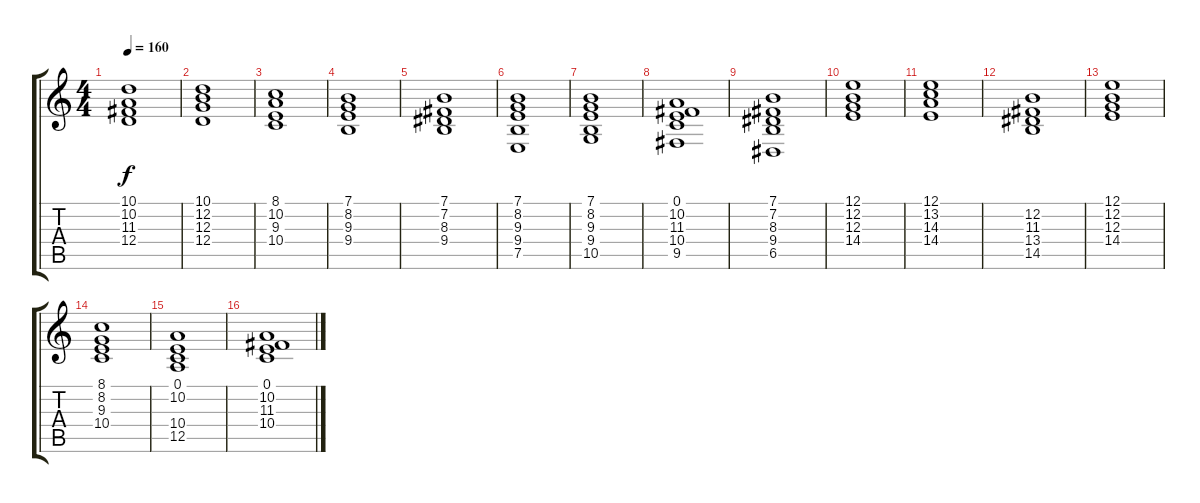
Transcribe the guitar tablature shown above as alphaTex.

\track "" {instrument rockorgan}
\staff {score tabs}
\tuning (E4 B3 G3 D3 A2 E2) {hide}
\ts (4 4)
\tempo 160
\clef g2
\ks c
(10.1 10.2 11.3 12.4).1{dy f} |
(10.1 12.2 12.3 12.4).1 |
(8.1 10.2 9.3 10.4).1 |
(7.1 8.2 9.3 9.4).1 |
(7.1 7.2 8.3 9.4).1 |
(7.1 8.2 9.3 9.4 7.5).1 |
(7.1 8.2 9.3 9.4 10.5).1 |
(0.1 10.2 11.3 10.4 9.5).1 |
(7.1 7.2 8.3 9.4 6.5).1 |
(12.1 12.2 12.3 14.4).1 |
(12.1 13.2 14.3 14.4).1 |
(12.2 11.3 13.4 14.5).1 |
(12.1 12.2 12.3 14.4).1 |
(8.1 8.2 9.3 10.4).1 |
(0.1 10.2 10.4 12.5).1 |
(0.1 10.2 11.3 10.4).1
